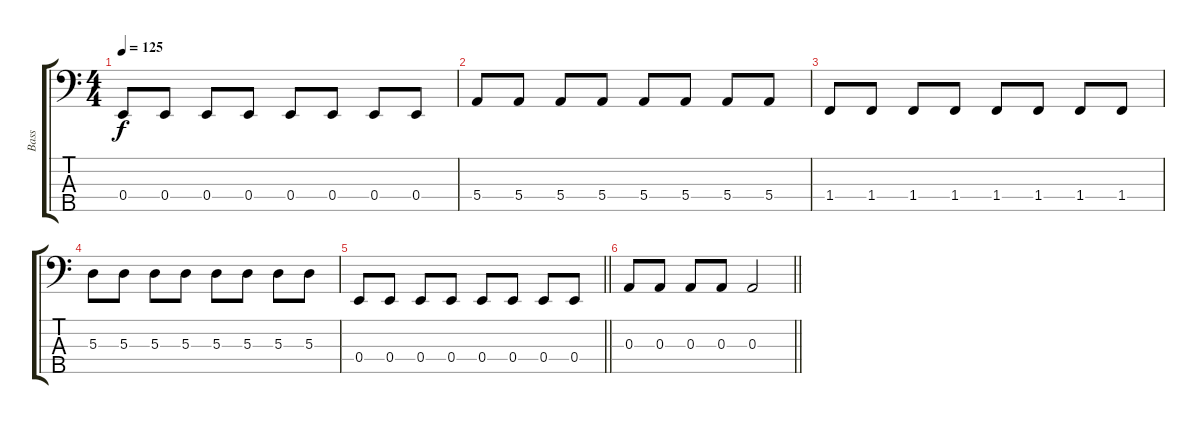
\track ("Bass " "Bass ") {instrument electricbassfinger}
\staff {score tabs}
\tuning (G2 D2 A1 E1 B0) {hide}
\ts (4 4)
\tempo 125
\clef f4
\ks c
0.4.8{dy f} 0.4.8 0.4.8 0.4.8 0.4.8 0.4.8 0.4.8 0.4.8 |
5.4.8 5.4.8 5.4.8 5.4.8 5.4.8 5.4.8 5.4.8 5.4.8 |
1.4.8 1.4.8 1.4.8 1.4.8 1.4.8 1.4.8 1.4.8 1.4.8 |
5.3.8 5.3.8 5.3.8 5.3.8 5.3.8 5.3.8 5.3.8 5.3.8 |
\barLineRight lightlight
0.4.8 0.4.8 0.4.8 0.4.8 0.4.8 0.4.8 0.4.8 0.4.8 |
\section ("" "")
\barLineRight lightlight
0.3.8 0.3.8 0.3.8 0.3.8 0.3.2
